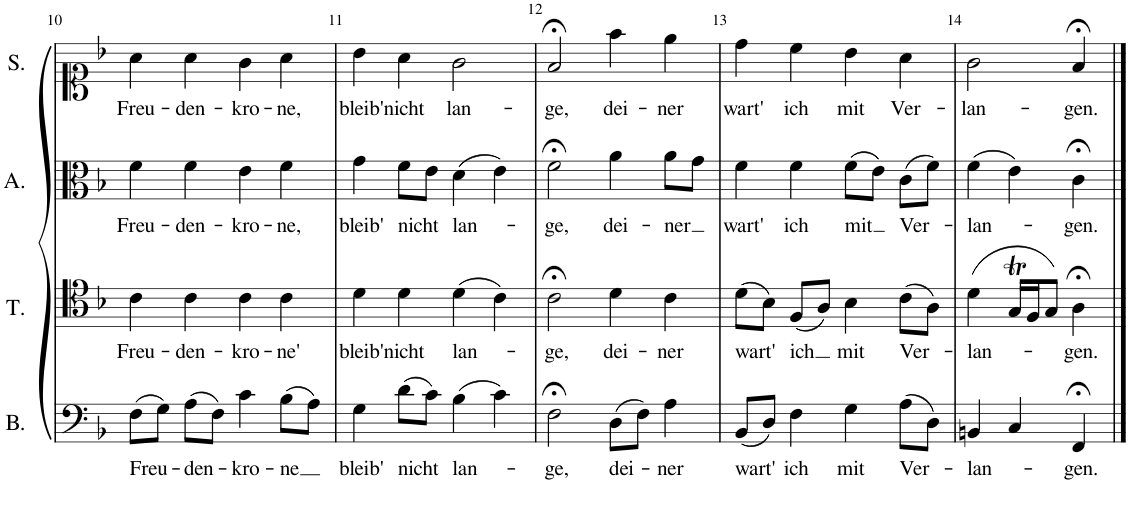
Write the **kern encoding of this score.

**kern	**text	**kern	**text	**kern	**text	**kern	**text
*part4	*part4	*part3	*part3	*part2	*part2	*part1	*part1
*staff4	*staff4	*staff3	*staff3	*staff2	*staff2	*staff1	*staff1
*I"Basso.	*	*I"Tenore	*	*I"Alto	*	*I"Soprano	*
*I'B.	*	*I'T.	*	*I'A.	*	*I'S.	*
!!LO:PB:g=z
*clefF4	*	*clefC4	*	*clefC3	*	*clefC1	*
*k[b-]	*	*k[b-]	*	*k[b-]	*	*k[b-]	*
*M4/4	*	*M4/4	*	*M4/4	*	*M4/4	*
*met(c)	*	*met(c)	*	*met(c)	*	*met(c)	*
=10	=10	=10	=10	=10	=10	=10	=10
!	!LO:LY:b	!	!LO:LY:b	!	!LO:LY:b	!	!LO:LY:b
(8F\L	Freu-	4c\	Freu-	4f\	Freu-	4a\	Freu-
8G\J)	.	.	.	.	.	.	.
!	!LO:LY:b	!	!LO:LY:b	!	!LO:LY:b	!	!LO:LY:b
(8A\L	-den-	4c\	-den-	4f\	-den-	4a\	-den-
8F\J)	.	.	.	.	.	.	.
!	!LO:LY:b	!	!LO:LY:b	!	!LO:LY:b	!	!LO:LY:b
4c\	-kro-	4c\	-kro-	4e\	-kro-	4g\	-kro-
!	!LO:LY:b	!	!LO:LY:b	!	!LO:LY:b	!	!LO:LY:b
(8B-\L	-ne	4c\	-ne'	4f\	-ne,	4a\	-ne,
8A\J)	.	.	.	.	.	.	.
=11	=11	=11	=11	=11	=11	=11	=11
!	!LO:LY:b	!	!LO:LY:b	!	!LO:LY:b	!	!LO:LY:b
4G\	bleib'	4d\	bleib'	4g\	bleib'	4b-\	bleib'
!	!LO:LY:b	!	!LO:LY:b	!	!LO:LY:b	!	!LO:LY:b
(8d\L	nicht	4d\	nicht	8f\L	nicht	4a\	nicht
8c\J)	.	.	.	8e\J	.	.	.
!	!LO:LY:b	!	!LO:LY:b	!	!LO:LY:b	!	!LO:LY:b
(4B-\	lan-	(4d\	lan-	(4d\	lan-	2g\	lan-
4c\)	.	4c\)	.	4e\)	.	.	.
=12	=12	=12	=12	=12	=12	=12	=12
!	!LO:LY:b	!	!LO:LY:b	!	!LO:LY:b	!	!LO:LY:b
2F;<\	-ge,	2c;<\	-ge,	2f;<\	-ge,	2f;</	-ge,
!	!LO:LY:b	!	!LO:LY:b	!	!LO:LY:b	!	!LO:LY:b
(8D\L	dei-	4d\	dei-	4a\	dei-	4ff\	dei-
8F\J)	.	.	.	.	.	.	.
!	!LO:LY:b	!	!LO:LY:b	!	!LO:LY:b	!	!LO:LY:b
4A\	-ner	4c\	-ner	8a\L	-ner	4ee\	-ner
.	.	.	.	8g\J	.	.	.
=13	=13	=13	=13	=13	=13	=13	=13
!	!LO:LY:b	!	!LO:LY:b	!	!LO:LY:b	!	!LO:LY:b
(8BB-/L	wart'	(8d\L	wart'	4f\	wart'	4dd\	wart'
8D/J)	.	8B-\J)	.	.	.	.	.
!	!LO:LY:b	!	!LO:LY:b	!	!LO:LY:b	!	!LO:LY:b
4F\	ich	(8F/L	ich	4f\	ich	4cc\	ich
.	.	8A/J)	.	.	.	.	.
!	!LO:LY:b	!	!LO:LY:b	!	!LO:LY:b	!	!LO:LY:b
4G\	mit	4B-\	mit	(8f\L	mit	4b-\	mit
.	.	.	.	8e\J)	.	.	.
!	!LO:LY:b	!	!LO:LY:b	!	!LO:LY:b	!	!LO:LY:b
(8A\L	Ver-	(8c\L	Ver-	(8c\L	Ver-	4a\	Ver-
8D\J)	.	8A\J)	.	8f\J)	.	.	.
=14	=14	=14	=14	=14	=14	=14	=14
!	!LO:LY:b	!	!LO:LY:b	!	!LO:LY:b	!	!LO:LY:b
4BBn/	-lan-	(4d\	lan-	(4f\	-lan-	2g\	-lan-
4C/	.	16GT/LL	.	4e\)	.	.	.
.	.	16F/J	.	.	.	.	.
.	.	8G/J)	.	.	.	.	.
!	!LO:LY:b	!	!LO:LY:b	!	!LO:LY:b	!	!LO:LY:b
4FF;</	-gen.	4A;<\	-gen.	4c;<\	-gen.	4f;</	-gen.
==	==	==	==	==	==	==	==
*-	*-	*-	*-	*-	*-	*-	*-
